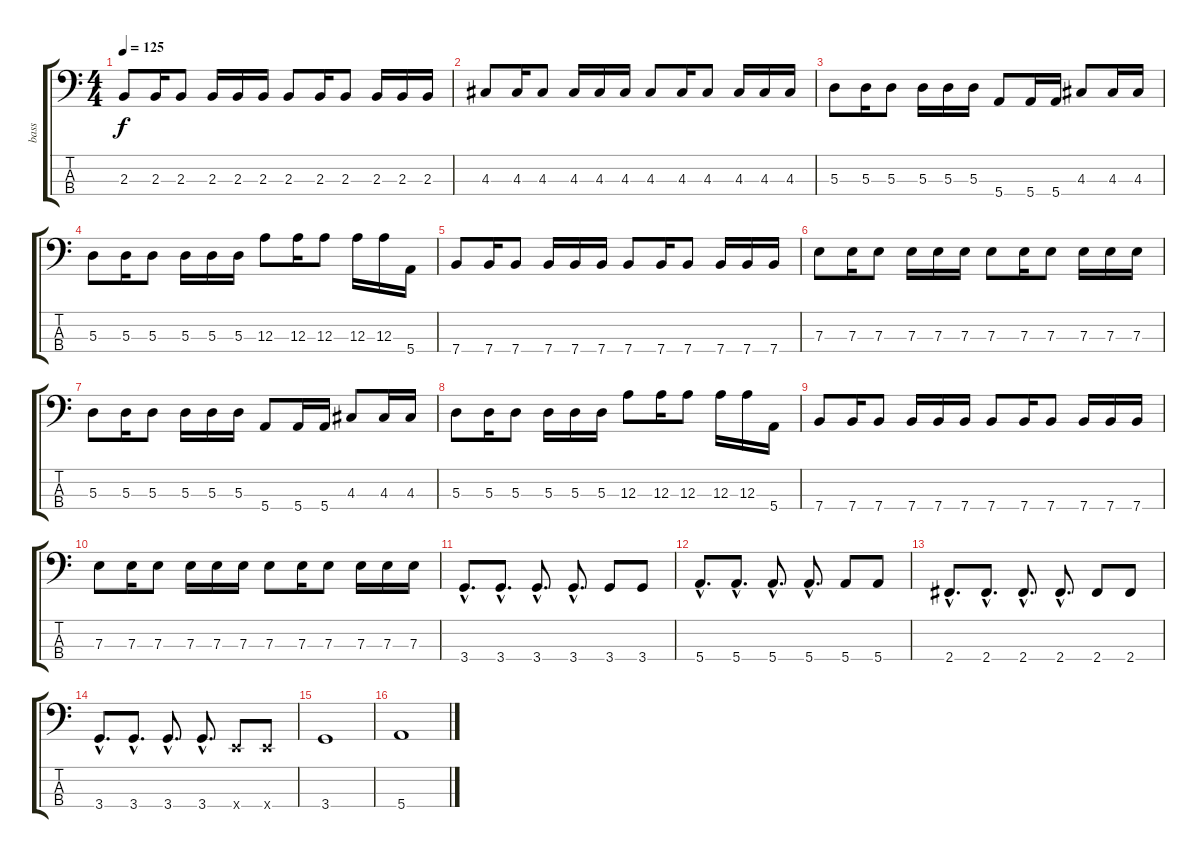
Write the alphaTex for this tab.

\track ("bass" "bass") {instrument electricbasspick}
\staff {score tabs}
\tuning (G2 D2 A1 E1) {hide}
\ts (4 4)
\tempo 125
\clef f4
\ks c
2.3.8{dy f} 2.3.16 2.3.8 2.3.16 2.3.16 2.3.16 2.3.8 2.3.16 2.3.8 2.3.16 2.3.16 2.3.16 |
4.3.8 4.3.16 4.3.8 4.3.16 4.3.16 4.3.16 4.3.8 4.3.16 4.3.8 4.3.16 4.3.16 4.3.16 |
5.3.8 5.3.16 5.3.8 5.3.16 5.3.16 5.3.16 5.4.8 5.4.16 5.4.16 4.3.8 4.3.16 4.3.16 |
5.3.8 5.3.16 5.3.8 5.3.16 5.3.16 5.3.16 12.3.8 12.3.16 12.3.8 12.3.16 12.3.16 5.4.16 |
7.4.8 7.4.16 7.4.8 7.4.16 7.4.16 7.4.16 7.4.8 7.4.16 7.4.8 7.4.16 7.4.16 7.4.16 |
7.3.8 7.3.16 7.3.8 7.3.16 7.3.16 7.3.16 7.3.8 7.3.16 7.3.8 7.3.16 7.3.16 7.3.16 |
5.3.8 5.3.16 5.3.8 5.3.16 5.3.16 5.3.16 5.4.8 5.4.16 5.4.16 4.3.8 4.3.16 4.3.16 |
5.3.8 5.3.16 5.3.8 5.3.16 5.3.16 5.3.16 12.3.8 12.3.16 12.3.8 12.3.16 12.3.16 5.4.16 |
7.4.8 7.4.16 7.4.8 7.4.16 7.4.16 7.4.16 7.4.8 7.4.16 7.4.8 7.4.16 7.4.16 7.4.16 |
7.3.8 7.3.16 7.3.8 7.3.16 7.3.16 7.3.16 7.3.8 7.3.16 7.3.8 7.3.16 7.3.16 7.3.16 |
3.4{hac}.8{d} 3.4{hac}.8{d} 3.4{hac}.8{d} 3.4{hac}.8{d} 3.4.8 3.4.8 |
5.4{hac}.8{d} 5.4{hac}.8{d} 5.4{hac}.8{d} 5.4{hac}.8{d} 5.4.8 5.4.8 |
2.4{hac}.8{d} 2.4{hac}.8{d} 2.4{hac}.8{d} 2.4{hac}.8{d} 2.4.8 2.4.8 |
3.4{hac}.8{d} 3.4{hac}.8{d} 3.4{hac}.8{d} 3.4{hac}.8{d} 0.4{x}.8 0.4{x}.8 |
3.4.1 |
5.4.1
